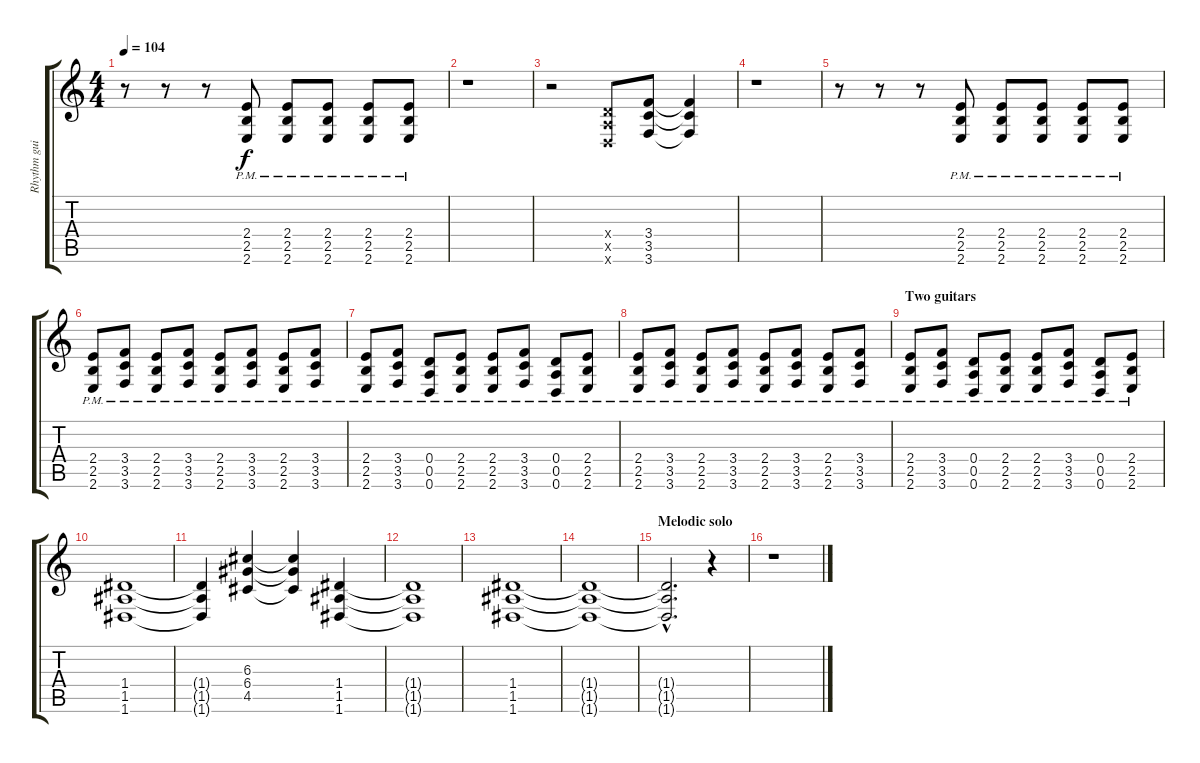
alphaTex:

\track ("Rhythm guitar" "Rhythm gui") {instrument distortionguitar}
\staff {score tabs}
\tuning (E4 B3 G3 D3 A2 D2) {hide}
\ts (4 4)
\tempo 104
\clef g2
\ks c
r.8{dy f} r.8 r.8 (2.4{pm} 2.5{pm} 2.6{pm}).8 (2.4{pm} 2.5{pm} 2.6{pm}).8 (2.4{pm} 2.5{pm} 2.6{pm}).8 (2.4{pm} 2.5{pm} 2.6{pm}).8 (2.4{pm} 2.5{pm} 2.6{pm}).8 |
r.1 |
r.2 (0.4{x} 0.5{x} 0.6{x}).8 (3.4 3.5 3.6).8 (3.4{t} 3.5{t} 3.6{t}).4 |
r.1 |
r.8 r.8 r.8 (2.4{pm} 2.5{pm} 2.6{pm}).8 (2.4{pm} 2.5{pm} 2.6{pm}).8 (2.4{pm} 2.5{pm} 2.6{pm}).8 (2.4{pm} 2.5{pm} 2.6{pm}).8 (2.4{pm} 2.5{pm} 2.6{pm}).8 |
(2.4{pm} 2.5{pm} 2.6{pm}).8 (3.4{pm} 3.5{pm} 3.6{pm}).8 (2.4{pm} 2.5{pm} 2.6{pm}).8 (3.4{pm} 3.5{pm} 3.6{pm}).8 (2.4{pm} 2.5{pm} 2.6{pm}).8 (3.4{pm} 3.5{pm} 3.6{pm}).8 (2.4{pm} 2.5{pm} 2.6{pm}).8 (3.4{pm} 3.5{pm} 3.6{pm}).8 |
(2.4{pm} 2.5{pm} 2.6{pm}).8 (3.4{pm} 3.5{pm} 3.6{pm}).8 (0.4{pm} 0.5{pm} 0.6{pm}).8 (2.4{pm} 2.5{pm} 2.6{pm}).8 (2.4{pm} 2.5{pm} 2.6{pm}).8 (3.4{pm} 3.5{pm} 3.6{pm}).8 (0.4{pm} 0.5{pm} 0.6{pm}).8 (2.4{pm} 2.5{pm} 2.6{pm}).8 |
(2.4{pm} 2.5{pm} 2.6{pm}).8 (3.4{pm} 3.5{pm} 3.6{pm}).8 (2.4{pm} 2.5{pm} 2.6{pm}).8 (3.4{pm} 3.5{pm} 3.6{pm}).8 (2.4{pm} 2.5{pm} 2.6{pm}).8 (3.4{pm} 3.5{pm} 3.6{pm}).8 (2.4{pm} 2.5{pm} 2.6{pm}).8 (3.4{pm} 3.5{pm} 3.6{pm}).8 |
\section ("" "Two guitars")
(2.4{pm} 2.5{pm} 2.6{pm}).8 (3.4{pm} 3.5{pm} 3.6{pm}).8 (0.4{pm} 0.5{pm} 0.6{pm}).8 (2.4{pm} 2.5{pm} 2.6{pm}).8 (2.4{pm} 2.5{pm} 2.6{pm}).8 (3.4{pm} 3.5{pm} 3.6{pm}).8 (0.4{pm} 0.5{pm} 0.6{pm}).8 (2.4{pm} 2.5{pm} 2.6{pm}).8 |
(1.4 1.5 1.6).1 |
(1.4{t} 1.5{t} 1.6{t}).4 (6.3 6.4 4.5).4 (6.3{t} 6.4{t} 4.5{t}).4 (1.4 1.5 1.6).4 |
(1.4{t} 1.5{t} 1.6{t}).1 |
(1.4 1.5 1.6).1 |
(1.4{t} 1.5{t} 1.6{t}).1 |
\section ("" "Melodic solo")
(1.4{hac t} 1.5{hac t} 1.6{hac t}).2{d} r.4 |
r.1
